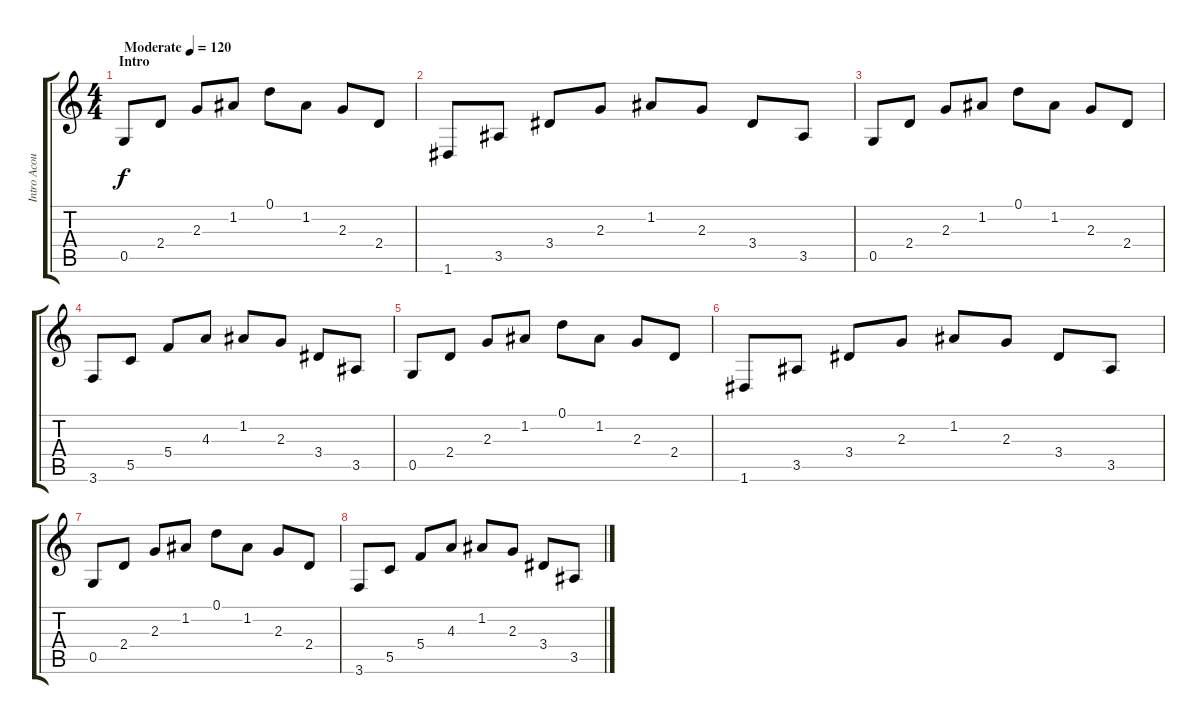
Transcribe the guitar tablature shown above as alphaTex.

\track ("Intro Acoustic Guitar" "Intro Acou") {instrument acousticguitarnylon}
\staff {score tabs}
\tuning (D4 A3 F3 C3 G2 D2) {hide}
\ts (4 4)
\section ("" "Intro")
\tempo (120 "Moderate")
\clef g2
\ks c
0.5.8{dy f instrument acousticguitarnylon} 2.4.8 2.3.8 1.2.8 0.1.8 1.2.8 2.3.8 2.4.8 |
1.6.8 3.5.8 3.4.8 2.3.8 1.2.8 2.3.8 3.4.8 3.5.8 |
0.5.8 2.4.8 2.3.8 1.2.8 0.1.8 1.2.8 2.3.8 2.4.8 |
3.6.8 5.5.8 5.4.8 4.3.8 1.2.8 2.3.8 3.4.8 3.5.8 |
0.5.8 2.4.8 2.3.8 1.2.8 0.1.8 1.2.8 2.3.8 2.4.8 |
1.6.8 3.5.8 3.4.8 2.3.8 1.2.8 2.3.8 3.4.8 3.5.8 |
0.5.8 2.4.8 2.3.8 1.2.8 0.1.8 1.2.8 2.3.8 2.4.8 |
3.6.8 5.5.8 5.4.8 4.3.8 1.2.8 2.3.8 3.4.8 3.5.8
